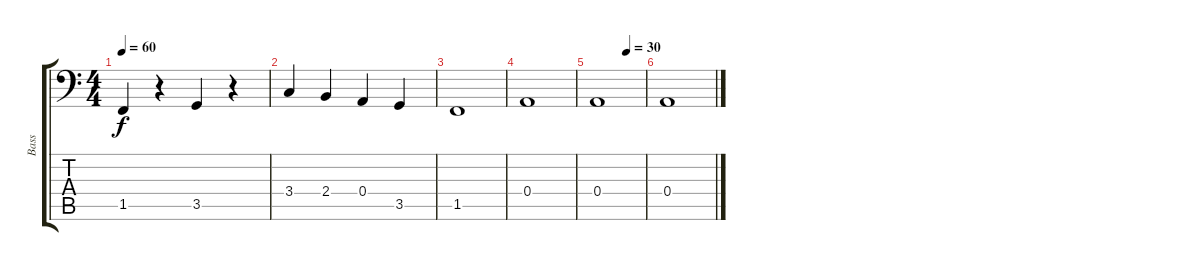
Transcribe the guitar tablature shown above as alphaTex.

\track ("Bass" "Bass") {instrument electricbassfinger}
\staff {score tabs}
\tuning (C3 G2 D2 A1 E1 B0) {hide}
\ts (4 4)
\tempo 60
\clef f4
\ks c
1.5.4{dy f} r.4 3.5.4 r.4 |
3.4.4 2.4.4 0.4.4 3.5.4 |
1.5.1 |
0.4.1 |
\tempo (30 0.625)
0.4.1 |
0.4.1
